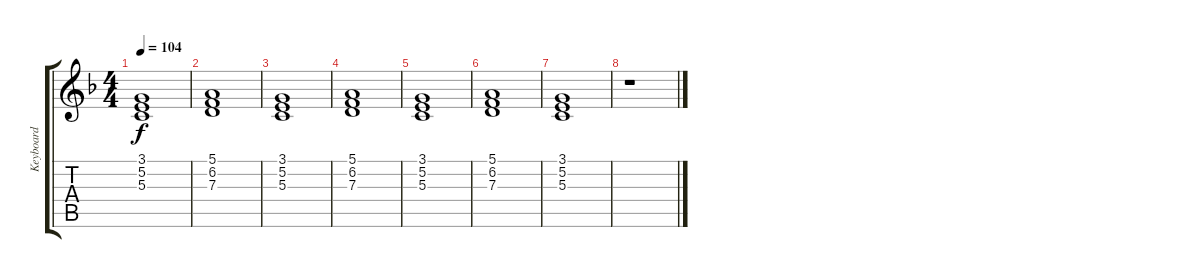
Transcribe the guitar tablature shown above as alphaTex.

\track ("Keyboard" "Keyboard") {instrument synthstrings1}
\staff {score tabs}
\tuning (E4 B3 G3 D3 A2 E2) {hide}
\ts (4 4)
\tempo 104
\clef g2
\ks f
(3.1 5.2 5.3).1{dy f} |
(5.1 6.2 7.3).1 |
(3.1 5.2 5.3).1 |
(5.1 6.2 7.3).1 |
(3.1 5.2 5.3).1{volume 0} |
(5.1 6.2 7.3).1 |
(3.1 5.2 5.3).1 |
r.1
